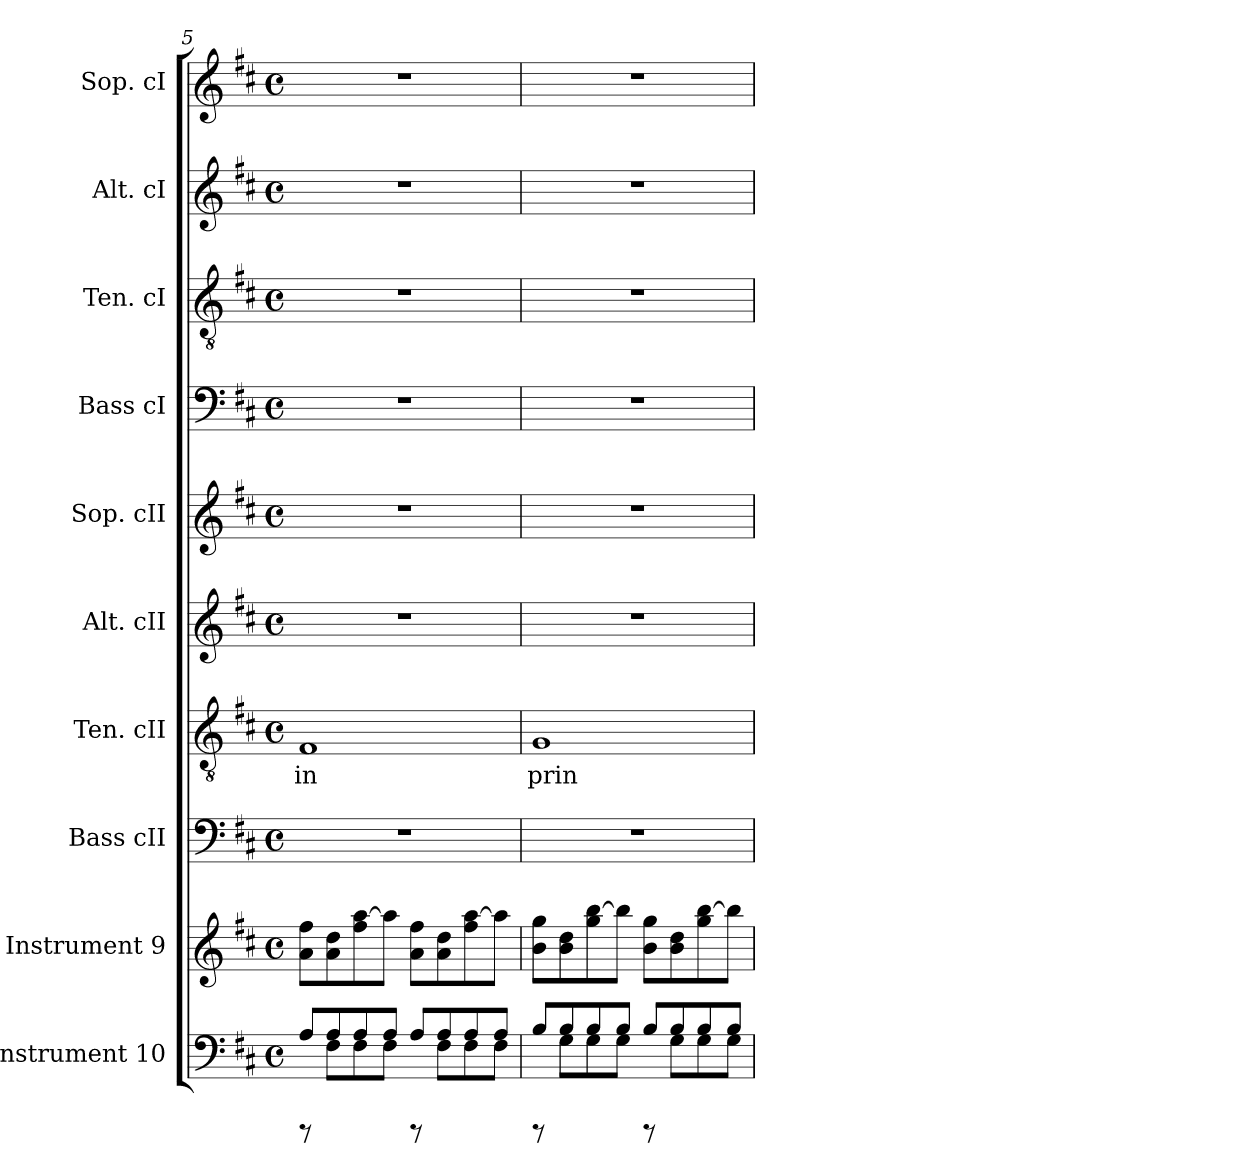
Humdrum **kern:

**kern	**kern	**kern	**kern	**text	**kern	**kern	**kern	**kern	**kern	**kern
*part10	*part9	*part8	*part7	*part7	*part6	*part5	*part4	*part3	*part2	*part1
*staff10	*staff9	*staff8	*staff7	*staff7	*staff6	*staff5	*staff4	*staff3	*staff2	*staff1
*I"Instrument 10	*I"Instrument 9	*I"Bass cII	*I"Ten. cII	*	*I"Alt. cII	*I"Sop. cII	*I"Bass cI	*I"Ten. cI	*I"Alt. cI	*I"Sop. cI
*	*	*I'Bass cII	*I'Ten. cII	*	*I'Alt. cII	*I'Sop. cII	*I'Bass cI	*I'Ten. cI	*I'Alt. cI	*I'Sop. cI
*clefF4	*clefG2	*clefF4	*clefGv2	*	*clefG2	*clefG2	*clefF4	*clefGv2	*clefG2	*clefG2
*k[f#c#]	*k[f#c#]	*k[f#c#]	*k[f#c#]	*	*k[f#c#]	*k[f#c#]	*k[f#c#]	*k[f#c#]	*k[f#c#]	*k[f#c#]
*D:	*D:	*D:	*D:	*	*D:	*D:	*D:	*D:	*D:	*D:
*M4/4	*M4/4	*M4/4	*M4/4	*	*M4/4	*M4/4	*M4/4	*M4/4	*M4/4	*M4/4
*met(c)	*met(c)	*met(c)	*met(c)	*	*met(c)	*met(c)	*met(c)	*met(c)	*met(c)	*met(c)
=5	=5	=5	=5	=5	=5	=5	=5	=5	=5	=5
*^	*	*	*	*	*	*	*	*	*	*
!	!	!	!	!	!LO:LY:b:cj	!	!	!	!	!	!
8A/L	8rCCC	8ff#\ 8a\L	1r	1F#	in	1r	1r	1r	1r	1r	1r
8A/	8F#\L	8dd\ 8a\	.	.	.	.	.	.	.	.	.
8A/	8F#\	[>8aa\ 8ff#\	.	.	.	.	.	.	.	.	.
8A/J	8F#\J	8aa\J]	.	.	.	.	.	.	.	.	.
8A/L	8rCCC	8ff#\ 8a\L	.	.	.	.	.	.	.	.	.
8A/	8F#\L	8dd\ 8a\	.	.	.	.	.	.	.	.	.
8A/	8F#\	[>8aa\ 8ff#\	.	.	.	.	.	.	.	.	.
8A/J	8F#\J	8aa\J]	.	.	.	.	.	.	.	.	.
!!LO:PB:g=z
=6	=6	=6	=6	=6	=6	=6	=6	=6	=6	=6	=6
!	!	!	!	!	!LO:LY:b:cj	!	!	!	!	!	!
8B/L	8rCCC	8gg\ 8b\L	1r	1G	prin-	1r	1r	1r	1r	1r	1r
8B/	8G\L	8dd\ 8b\	.	.	.	.	.	.	.	.	.
8B/	8G\	[<8bb\ 8gg\	.	.	.	.	.	.	.	.	.
8B/J	8G\J	8bb\J]	.	.	.	.	.	.	.	.	.
8B/L	8rCCC	8gg\ 8b\L	.	.	.	.	.	.	.	.	.
8B/	8G\L	8dd\ 8b\	.	.	.	.	.	.	.	.	.
8B/	8G\	[<8bb\ 8gg\	.	.	.	.	.	.	.	.	.
8B/J	8G\J	8bb\J]	.	.	.	.	.	.	.	.	.
*v	*v	*	*	*	*	*	*	*	*	*	*
=	=	=	=	=	=	=	=	=	=	=
*-	*-	*-	*-	*-	*-	*-	*-	*-	*-	*-
